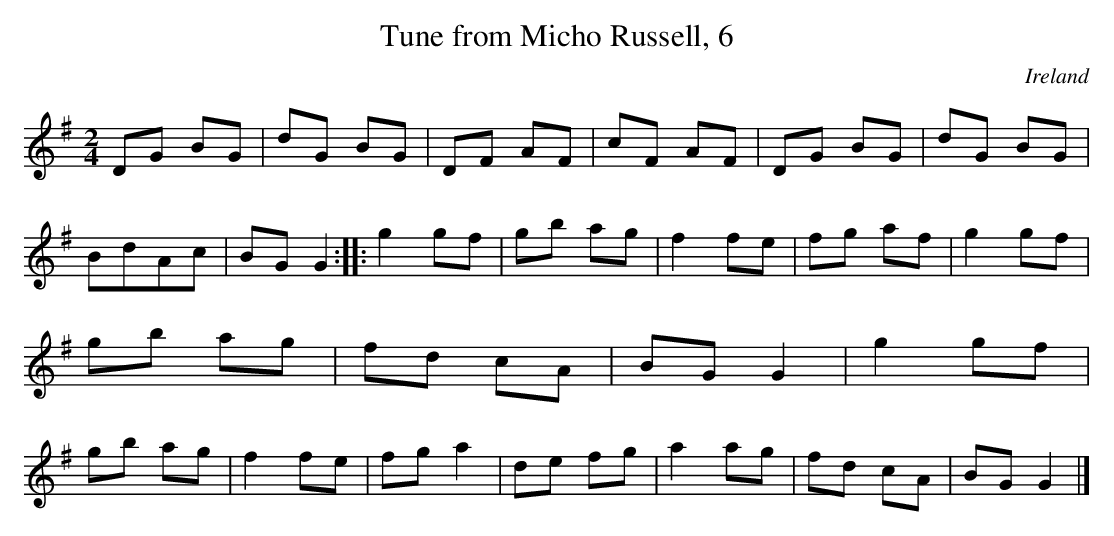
X:1
T:Tune from Micho Russell, 6
O:Ireland
M:2/4
L:1/8
K:G
DG BG| dG BG| DF AF| cF AF | \
DG BG| dG BG| BdAc| BG G2::  \
g2 gf| gb ag| f2 fe| fg af | \
g2 gf| gb ag| fd cA| BG G2 | \
g2 gf| gb ag| f2 fe| fg a2 | \
de fg| a2 ag| fd cA| BG G2 |]
